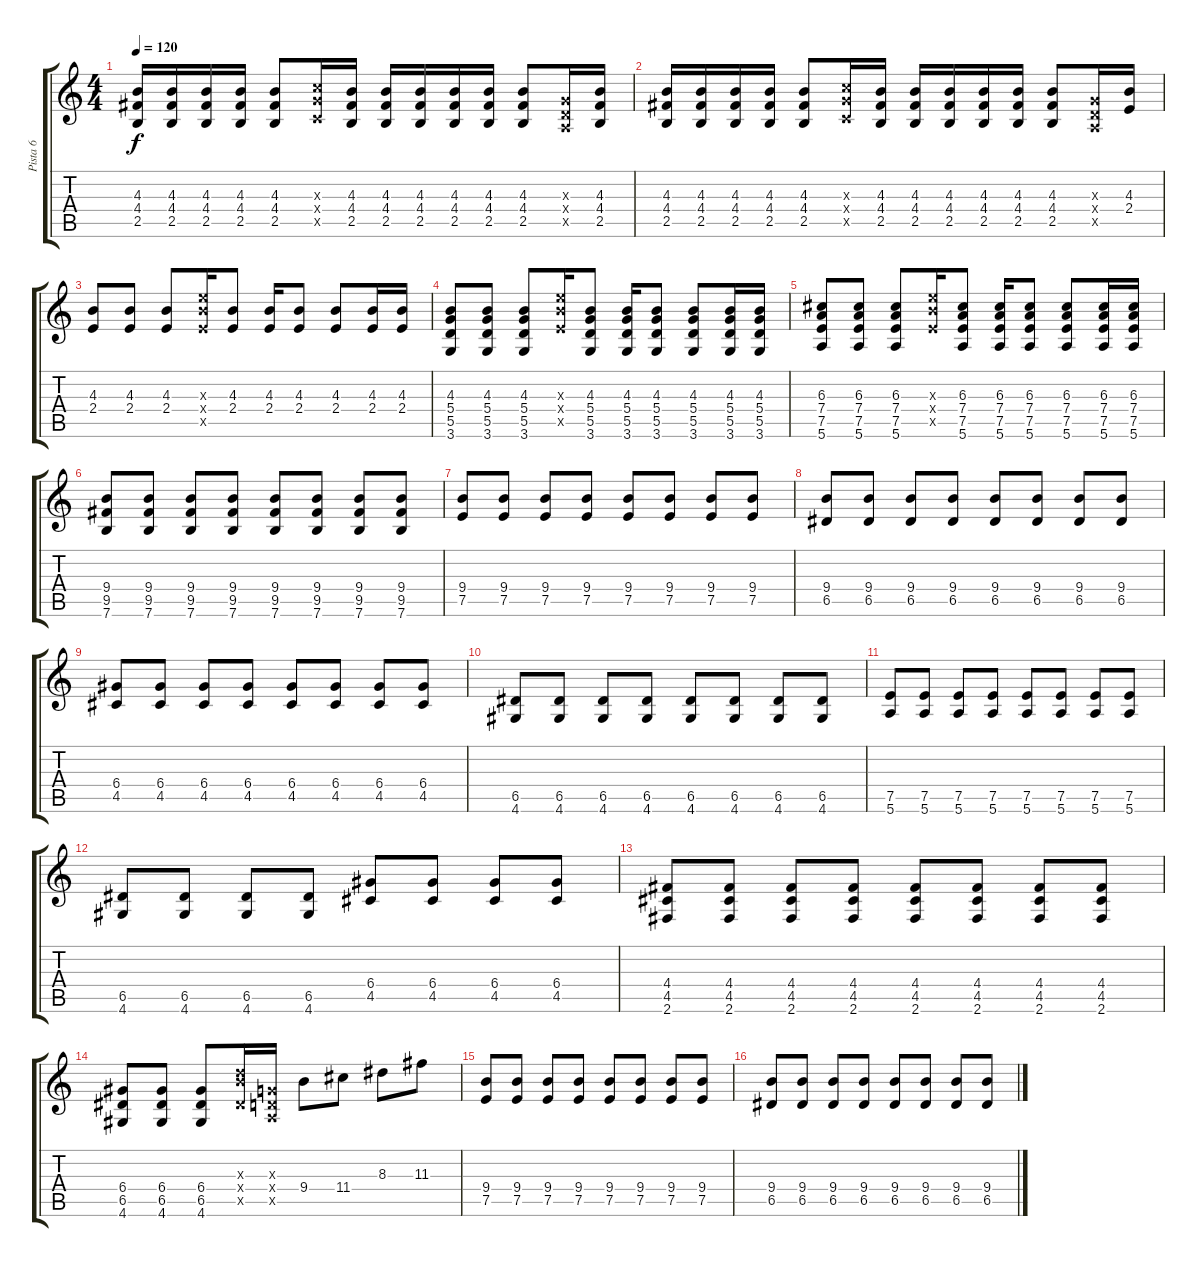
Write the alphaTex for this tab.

\track ("Pista 6" "Pista 6") {instrument distortionguitar}
\staff {score tabs}
\tuning (E4 B3 G3 D3 A2 E2) {hide}
\ts (4 4)
\tempo 120
\clef g2
\ks c
(4.3 4.4 2.5).16{dy f} (4.3 4.4 2.5).16 (4.3 4.4 2.5).16 (4.3 4.4 2.5).16 (4.3 4.4 2.5).8 (5.3{x} 5.4{x} 3.5{x}).16 (4.3 4.4 2.5).16 (4.3 4.4 2.5).16 (4.3 4.4 2.5).16 (4.3 4.4 2.5).16 (4.3 4.4 2.5).16 (4.3 4.4 2.5).8 (0.3{x} 0.4{x} 0.5{x}).16 (4.3 4.4 2.5).16 |
(4.3 4.4 2.5).16 (4.3 4.4 2.5).16 (4.3 4.4 2.5).16 (4.3 4.4 2.5).16 (4.3 4.4 2.5).8 (5.3{x} 5.4{x} 3.5{x}).16 (4.3 4.4 2.5).16 (4.3 4.4 2.5).16 (4.3 4.4 2.5).16 (4.3 4.4 2.5).16 (4.3 4.4 2.5).16 (4.3 4.4 2.5).8 (0.3{x} 0.4{x} 0.5{x}).16 (4.3 2.4).16 |
(4.3 2.4).8 (4.3 2.4).8 (4.3 2.4).8 (9.3{x} 9.4{x} 7.5{x}).16 (4.3 2.4).8 (4.3 2.4).16 (4.3 2.4).8 (4.3 2.4).8 (4.3 2.4).16 (4.3 2.4).16 |
(4.3 5.4 5.5 3.6).8 (4.3 5.4 5.5 3.6).8 (4.3 5.4 5.5 3.6).8 (9.3{x} 9.4{x} 7.5{x}).16 (4.3 5.4 5.5 3.6).8 (4.3 5.4 5.5 3.6).16 (4.3 5.4 5.5 3.6).8 (4.3 5.4 5.5 3.6).8 (4.3 5.4 5.5 3.6).16 (4.3 5.4 5.5 3.6).16 |
(6.3 7.4 7.5 5.6).8 (6.3 7.4 7.5 5.6).8 (6.3 7.4 7.5 5.6).8 (9.3{x} 9.4{x} 7.5{x}).16 (6.3 7.4 7.5 5.6).8 (6.3 7.4 7.5 5.6).16 (6.3 7.4 7.5 5.6).8 (6.3 7.4 7.5 5.6).8 (6.3 7.4 7.5 5.6).16 (6.3 7.4 7.5 5.6).16 |
(9.4 9.5 7.6).8 (9.4 9.5 7.6).8 (9.4 9.5 7.6).8 (9.4 9.5 7.6).8 (9.4 9.5 7.6).8 (9.4 9.5 7.6).8 (9.4 9.5 7.6).8 (9.4 9.5 7.6).8 |
(9.4 7.5).8 (9.4 7.5).8 (9.4 7.5).8 (9.4 7.5).8 (9.4 7.5).8 (9.4 7.5).8 (9.4 7.5).8 (9.4 7.5).8 |
(9.4 6.5).8 (9.4 6.5).8 (9.4 6.5).8 (9.4 6.5).8 (9.4 6.5).8 (9.4 6.5).8 (9.4 6.5).8 (9.4 6.5).8 |
(6.4 4.5).8 (6.4 4.5).8 (6.4 4.5).8 (6.4 4.5).8 (6.4 4.5).8 (6.4 4.5).8 (6.4 4.5).8 (6.4 4.5).8 |
(6.5 4.6).8 (6.5 4.6).8 (6.5 4.6).8 (6.5 4.6).8 (6.5 4.6).8 (6.5 4.6).8 (6.5 4.6).8 (6.5 4.6).8 |
(7.5 5.6).8 (7.5 5.6).8 (7.5 5.6).8 (7.5 5.6).8 (7.5 5.6).8 (7.5 5.6).8 (7.5 5.6).8 (7.5 5.6).8 |
(6.5 4.6).8 (6.5 4.6).8 (6.5 4.6).8 (6.5 4.6).8 (6.4 4.5).8 (6.4 4.5).8 (6.4 4.5).8 (6.4 4.5).8 |
(4.4 4.5 2.6).8 (4.4 4.5 2.6).8 (4.4 4.5 2.6).8 (4.4 4.5 2.6).8 (4.4 4.5 2.6).8 (4.4 4.5 2.6).8 (4.4 4.5 2.6).8 (4.4 4.5 2.6).8 |
(6.4 6.5 4.6).8 (6.4 6.5 4.6).8 (6.4 6.5 4.6).8 (7.3{x} 9.4{x} 6.5{x}).16 (0.3{x} 0.4{x} 0.5{x}).16 9.4.8 11.4.8 8.3.8 11.3.8 |
(9.4 7.5).8 (9.4 7.5).8 (9.4 7.5).8 (9.4 7.5).8 (9.4 7.5).8 (9.4 7.5).8 (9.4 7.5).8 (9.4 7.5).8 |
(9.4 6.5).8 (9.4 6.5).8 (9.4 6.5).8 (9.4 6.5).8 (9.4 6.5).8 (9.4 6.5).8 (9.4 6.5).8 (9.4 6.5).8
